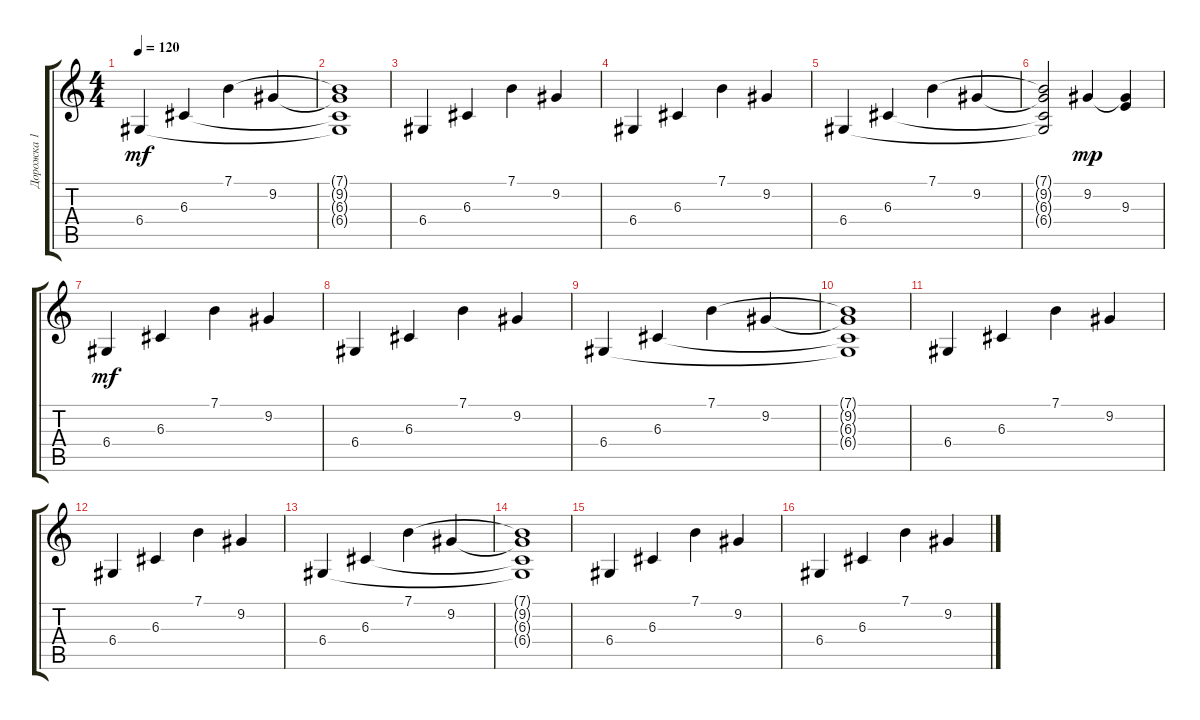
\track ("Дорожка 1" "Дорожка 1") {instrument electricpiano1}
\staff {score tabs}
\tuning (E4 B3 G3 D3 A2 E2) {hide}
\ts (4 4)
\tempo 120
\clef g2
\ks c
6.4.4{dy mf} 6.3.4 7.1.4 9.2.4 |
(7.1{t} 9.2{t} 6.3{t} 6.4{t}).1 |
6.4.4 6.3.4 7.1.4 9.2.4 |
6.4.4 6.3.4 7.1.4 9.2.4 |
6.4.4 6.3.4 7.1.4 9.2.4 |
(7.1{t} 9.2{t} 6.3{t} 6.4{t}).2 9.2.4{dy mp} (9.2{t} 9.3).4 |
6.4.4{dy mf} 6.3.4 7.1.4 9.2.4 |
6.4.4 6.3.4 7.1.4 9.2.4 |
6.4.4 6.3.4 7.1.4 9.2.4 |
(7.1{t} 9.2{t} 6.3{t} 6.4{t}).1 |
6.4.4 6.3.4 7.1.4 9.2.4 |
6.4.4 6.3.4 7.1.4 9.2.4 |
6.4.4 6.3.4 7.1.4 9.2.4 |
(7.1{t} 9.2{t} 6.3{t} 6.4{t}).1 |
6.4.4 6.3.4 7.1.4 9.2.4 |
6.4.4 6.3.4 7.1.4 9.2.4
